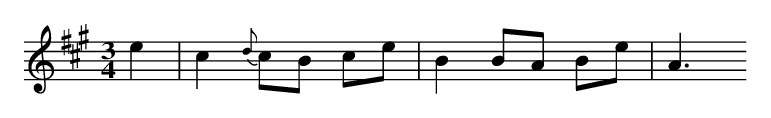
X:1
M:3/4
L:1/8
K:A
e2|c2 {d}cB ce|B2 BA Be|A3
